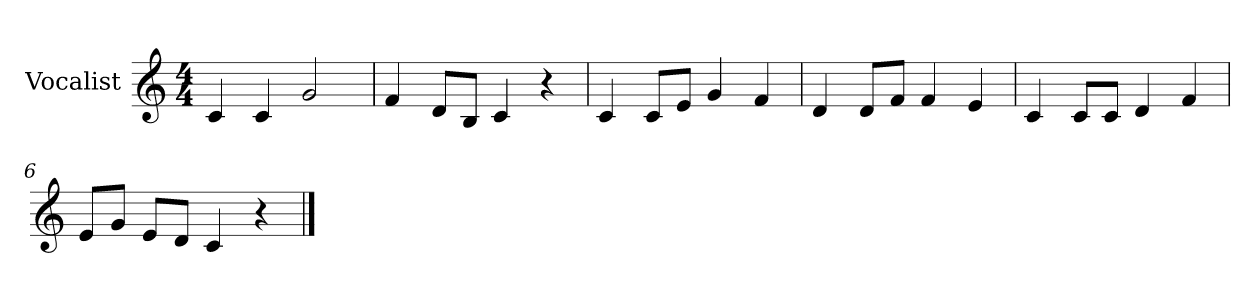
**kern
*part1
*staff1
*I"Vocalist
*k[]
*C:
*M4/4
=1
4c
4c
2g
=2
4f
8dL
8BJ
4c
4r
=3
4c
8cL
8eJ
4g
4f
=4
4d
8dL
8fJ
4f
4e
=5
4c
8cL
8cJ
4d
4f
=6
8eL
8gJ
8eL
8dJ
4c
4r
==
*-
